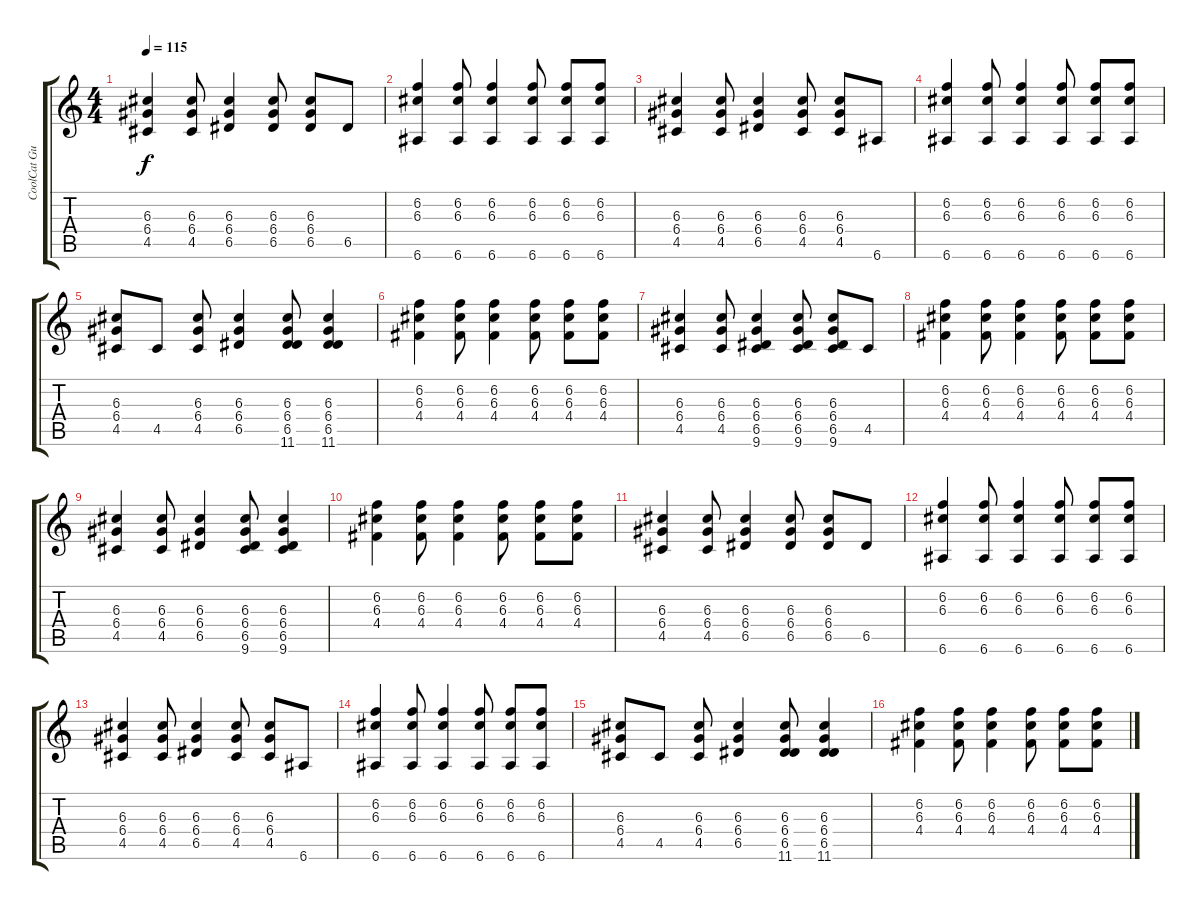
\track ("CoolCat Guitar" "CoolCat Gu") {instrument electricguitarjazz}
\staff {score tabs}
\tuning (E4 B3 G3 D3 A2 E2) {hide}
\ts (4 4)
\tempo 115
\clef g2
\ks c
(6.3 6.4 4.5).4{dy f} (6.3 6.4 4.5).8 (6.3 6.4 6.5).4 (6.3 6.4 6.5).8 (6.3 6.4 6.5).8 6.5.8 |
(6.2 6.3 6.6).4 (6.2 6.3 6.6).8 (6.2 6.3 6.6).4 (6.2 6.3 6.6).8 (6.2 6.3 6.6).8 (6.2 6.3 6.6).8 |
(6.3 6.4 4.5).4 (6.3 6.4 4.5).8 (6.3 6.4 6.5).4 (6.3 6.4 4.5).8 (6.3 6.4 4.5).8 6.6.8 |
(6.2 6.3 6.6).4 (6.2 6.3 6.6).8 (6.2 6.3 6.6).4 (6.2 6.3 6.6).8 (6.2 6.3 6.6).8 (6.2 6.3 6.6).8 |
(6.3 6.4 4.5).8 4.5.8 (6.3 6.4 4.5).8 (6.3 6.4 6.5).4 (6.3 6.4 6.5 11.6).8 (6.3 6.4 6.5 11.6).4 |
(6.2 6.3 4.4).4 (6.2 6.3 4.4).8 (6.2 6.3 4.4).4 (6.2 6.3 4.4).8 (6.2 6.3 4.4).8 (6.2 6.3 4.4).8 |
(6.3 6.4 4.5).4 (6.3 6.4 4.5).8 (6.3 6.4 6.5 9.6).4 (6.3 6.4 6.5 9.6).8 (6.3 6.4 6.5 9.6).8 4.5.8 |
(6.2 6.3 4.4).4 (6.2 6.3 4.4).8 (6.2 6.3 4.4).4 (6.2 6.3 4.4).8 (6.2 6.3 4.4).8 (6.2 6.3 4.4).8 |
(6.3 6.4 4.5).4 (6.3 6.4 4.5).8 (6.3 6.4 6.5).4 (6.3 6.4 6.5 9.6).8 (6.3 6.4 6.5 9.6).4 |
(6.2 6.3 4.4).4 (6.2 6.3 4.4).8 (6.2 6.3 4.4).4 (6.2 6.3 4.4).8 (6.2 6.3 4.4).8 (6.2 6.3 4.4).8 |
(6.3 6.4 4.5).4 (6.3 6.4 4.5).8 (6.3 6.4 6.5).4 (6.3 6.4 6.5).8 (6.3 6.4 6.5).8 6.5.8 |
(6.2 6.3 6.6).4 (6.2 6.3 6.6).8 (6.2 6.3 6.6).4 (6.2 6.3 6.6).8 (6.2 6.3 6.6).8 (6.2 6.3 6.6).8 |
(6.3 6.4 4.5).4 (6.3 6.4 4.5).8 (6.3 6.4 6.5).4 (6.3 6.4 4.5).8 (6.3 6.4 4.5).8 6.6.8 |
(6.2 6.3 6.6).4 (6.2 6.3 6.6).8 (6.2 6.3 6.6).4 (6.2 6.3 6.6).8 (6.2 6.3 6.6).8 (6.2 6.3 6.6).8 |
(6.3 6.4 4.5).8 4.5.8 (6.3 6.4 4.5).8 (6.3 6.4 6.5).4 (6.3 6.4 6.5 11.6).8 (6.3 6.4 6.5 11.6).4 |
(6.2 6.3 4.4).4 (6.2 6.3 4.4).8 (6.2 6.3 4.4).4 (6.2 6.3 4.4).8 (6.2 6.3 4.4).8 (6.2 6.3 4.4).8
